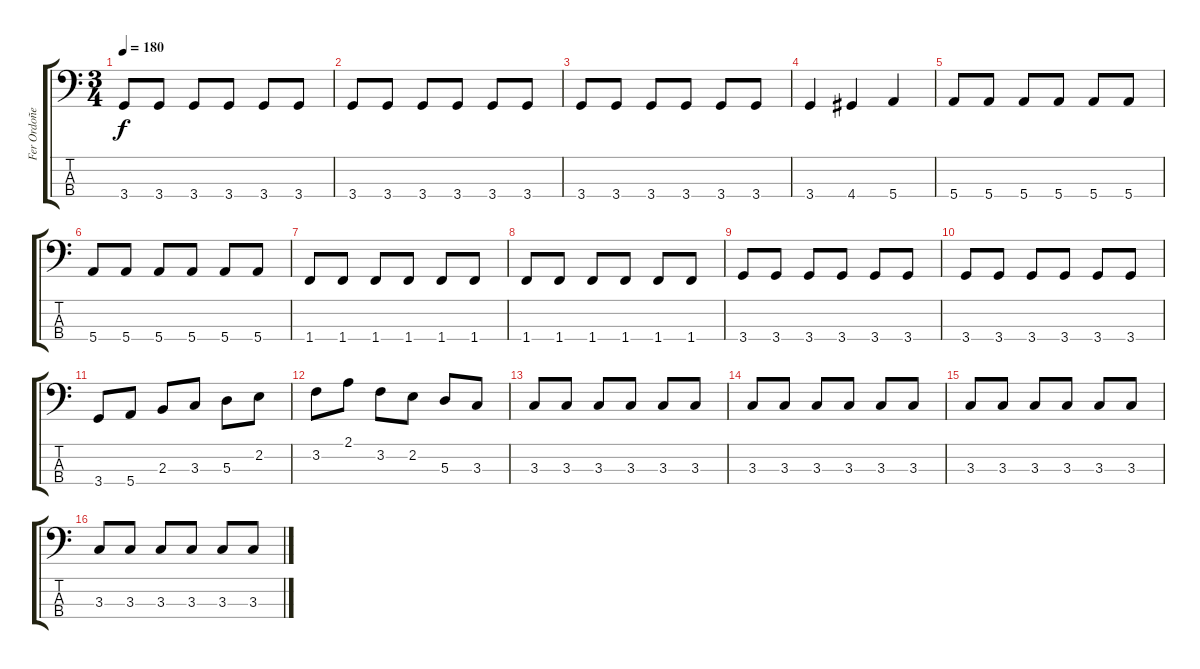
\track ("Fer Ordoñez" "Fer Ordoñe") {instrument electricbassfinger}
\staff {score tabs}
\tuning (G2 D2 A1 E1) {hide}
\ts (3 4)
\tempo 180
\clef f4
\ks c
3.4.8{dy f} 3.4.8 3.4.8 3.4.8 3.4.8 3.4.8 |
3.4.8 3.4.8 3.4.8 3.4.8 3.4.8 3.4.8 |
3.4.8 3.4.8 3.4.8 3.4.8 3.4.8 3.4.8 |
3.4.4 4.4.4 5.4.4 |
5.4.8 5.4.8 5.4.8 5.4.8 5.4.8 5.4.8 |
5.4.8 5.4.8 5.4.8 5.4.8 5.4.8 5.4.8 |
1.4.8 1.4.8 1.4.8 1.4.8 1.4.8 1.4.8 |
1.4.8 1.4.8 1.4.8 1.4.8 1.4.8 1.4.8 |
3.4.8 3.4.8 3.4.8 3.4.8 3.4.8 3.4.8 |
3.4.8 3.4.8 3.4.8 3.4.8 3.4.8 3.4.8 |
3.4.8 5.4.8 2.3.8 3.3.8 5.3.8 2.2.8 |
3.2.8 2.1.8 3.2.8 2.2.8 5.3.8 3.3.8 |
3.3.8 3.3.8 3.3.8 3.3.8 3.3.8 3.3.8 |
3.3.8 3.3.8 3.3.8 3.3.8 3.3.8 3.3.8 |
3.3.8 3.3.8 3.3.8 3.3.8 3.3.8 3.3.8 |
3.3.8 3.3.8 3.3.8 3.3.8 3.3.8 3.3.8
